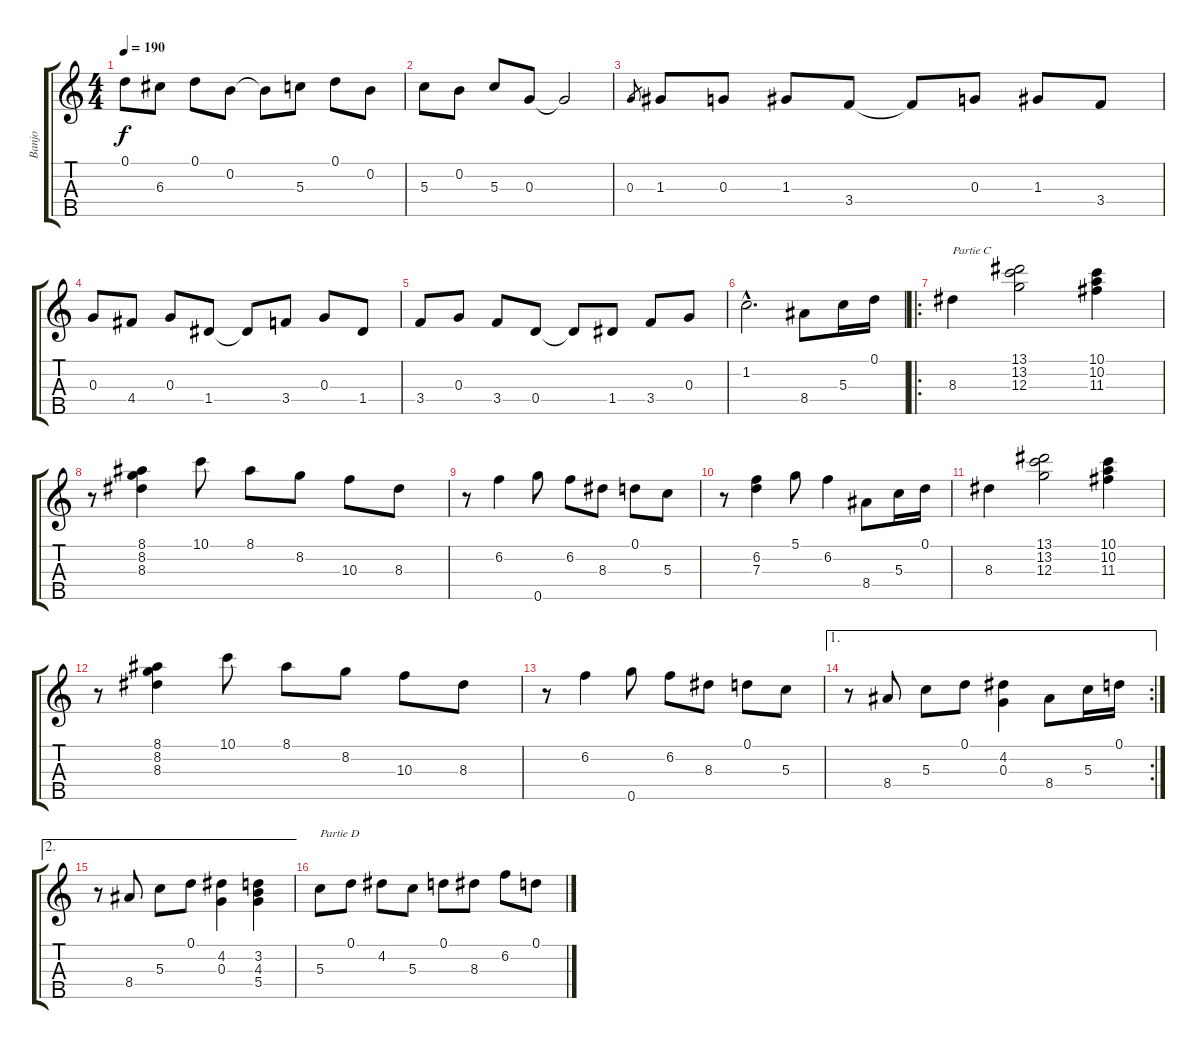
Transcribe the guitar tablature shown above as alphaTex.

\track ("Banjo" "Banjo") {instrument banjo}
\staff {score tabs}
\tuning (D4 B3 G3 D3 G4) {hide}
\displaytranspose 12
\ts (4 4)
\tempo 190
\clef g2
\ks c
0.1.8{dy f} 6.3.8 0.1.8 0.2.8 0.2{t}.8 5.3.8 0.1.8 0.2.8 |
5.3.8 0.2.8 5.3.8 0.3.8 0.3{t}.2 |
0.3.8{gr} 1.3.8 0.3.8 1.3.8 3.4.8 3.4{t}.8 0.3.8 1.3.8 3.4.8 |
0.3.8 4.4.8 0.3.8 1.4.8 1.4{t}.8 3.4.8 0.3.8 1.4.8 |
3.4.8 0.3.8 3.4.8 0.4.8 0.4{t}.8 1.4.8 3.4.8 0.3.8 |
1.2{hac}.2{d} 8.4.8 5.3.16 0.1.16 |
\ro
8.3.4{txt "Partie C"} (13.1 13.2 12.3).2 (10.1 10.2 11.3).4 |
r.8 (8.1 8.2 8.3).4 10.1.8 8.1.8 8.2.8 10.3.8 8.3.8 |
r.8 6.2.4 0.5.8 6.2.8 8.3.8 0.1.8 5.3.8 |
r.8 (6.2 7.3).4 5.1.8 6.2.4 8.4.8 5.3.16 0.1.16 |
8.3.4 (13.1 13.2 12.3).2 (10.1 10.2 11.3).4 |
r.8 (8.1 8.2 8.3).4 10.1.8 8.1.8 8.2.8 10.3.8 8.3.8 |
r.8 6.2.4 0.5.8 6.2.8 8.3.8 0.1.8 5.3.8 |
\ae 1
\rc 2
r.8 8.4.8 5.3.8 0.1.8 (4.2 0.3).4 8.4.8 5.3.16 0.1.16 |
\ae 2
r.8 8.4.8 5.3.8 0.1.8 (4.2 0.3).4 (3.2 4.3 5.4).4 |
5.3.8{txt "Partie D"} 0.1.8 4.2.8 5.3.8 0.1.8 8.3.8 6.2.8 0.1.8
